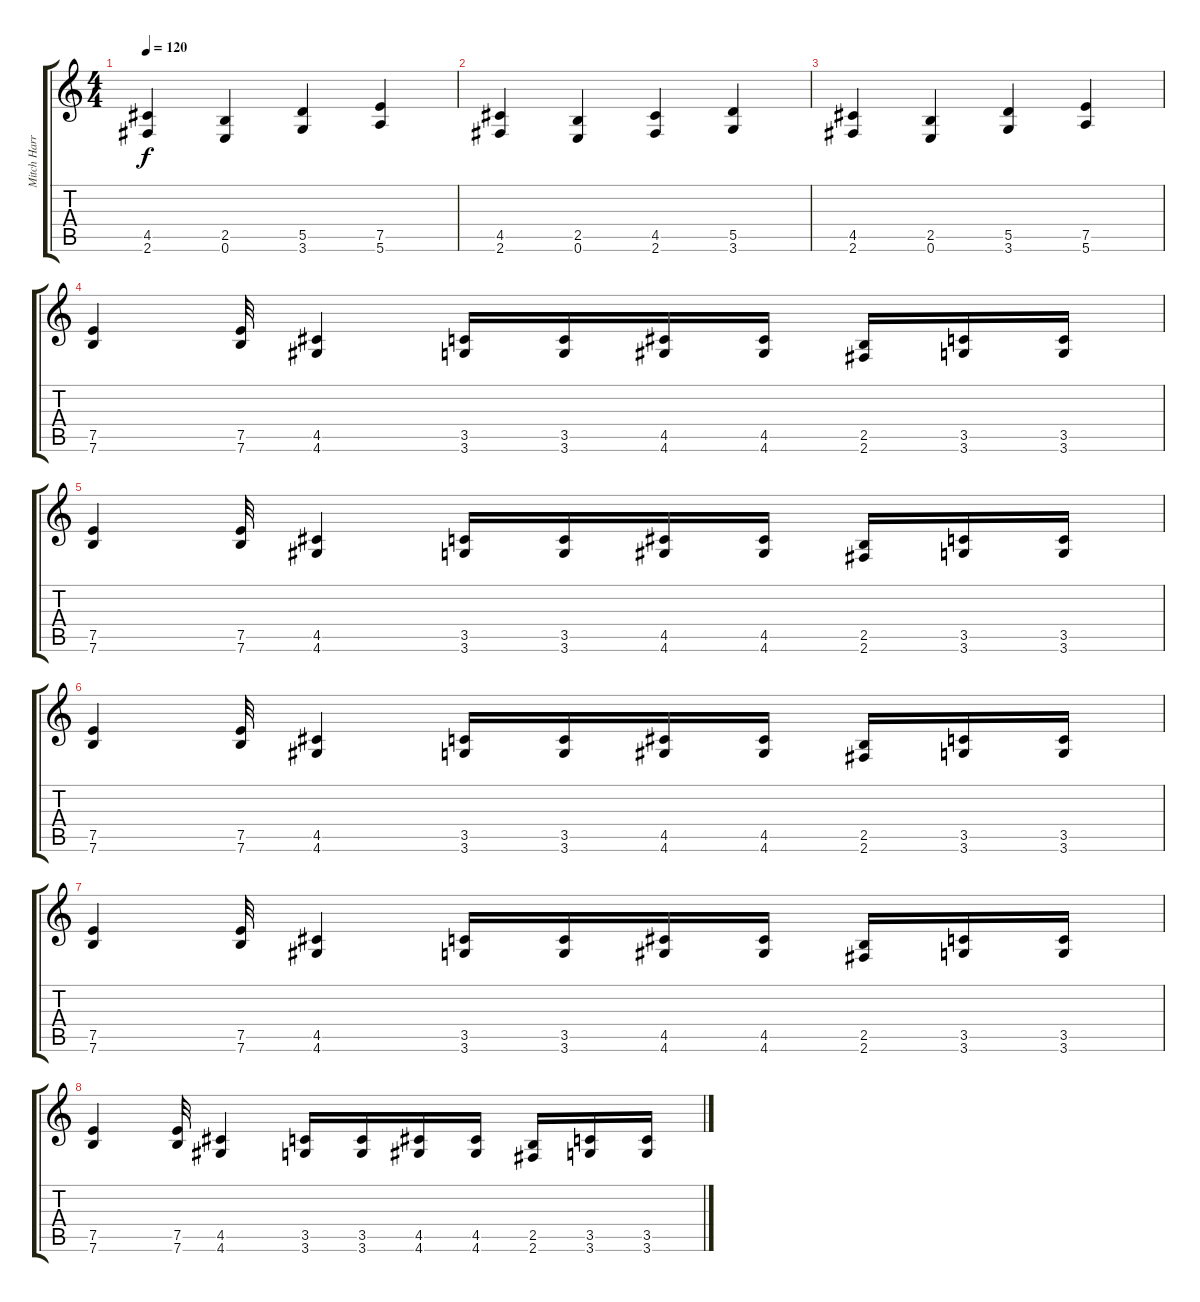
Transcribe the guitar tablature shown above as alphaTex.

\track ("Mitch Harris" "Mitch Harr") {instrument distortionguitar}
\staff {score tabs}
\tuning (E4 B3 G3 D3 A2 E2) {hide}
\ts (4 4)
\tempo 120
\clef g2
\ks c
(4.5 2.6).4{dy f} (2.5 0.6).4 (5.5 3.6).4 (7.5 5.6).4 |
(4.5 2.6).4 (2.5 0.6).4 (4.5 2.6).4 (5.5 3.6).4 |
(4.5 2.6).4 (2.5 0.6).4 (5.5 3.6).4 (7.5 5.6).4 |
(7.5 7.6).4 (7.5 7.6).32 (4.5 4.6).4 (3.5 3.6).16 (3.5 3.6).16 (4.5 4.6).16 (4.5 4.6).16 (2.5 2.6).16 (3.5 3.6).16 (3.5 3.6).16 |
(7.5 7.6).4 (7.5 7.6).32 (4.5 4.6).4 (3.5 3.6).16 (3.5 3.6).16 (4.5 4.6).16 (4.5 4.6).16 (2.5 2.6).16 (3.5 3.6).16 (3.5 3.6).16 |
(7.5 7.6).4 (7.5 7.6).32 (4.5 4.6).4 (3.5 3.6).16 (3.5 3.6).16 (4.5 4.6).16 (4.5 4.6).16 (2.5 2.6).16 (3.5 3.6).16 (3.5 3.6).16 |
(7.5 7.6).4 (7.5 7.6).32 (4.5 4.6).4 (3.5 3.6).16 (3.5 3.6).16 (4.5 4.6).16 (4.5 4.6).16 (2.5 2.6).16 (3.5 3.6).16 (3.5 3.6).16 |
(7.5 7.6).4 (7.5 7.6).32 (4.5 4.6).4 (3.5 3.6).16 (3.5 3.6).16 (4.5 4.6).16 (4.5 4.6).16 (2.5 2.6).16 (3.5 3.6).16 (3.5 3.6).16
